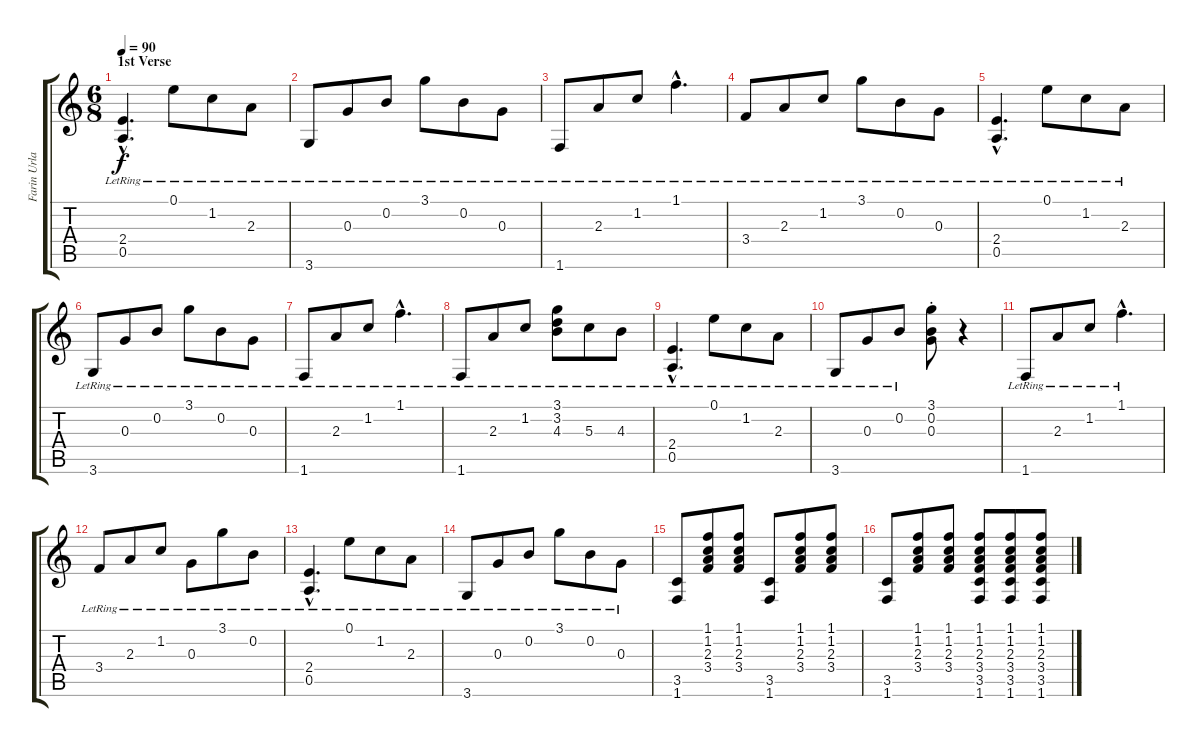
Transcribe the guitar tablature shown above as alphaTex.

\track ("Farin Urlaub" "Farin Urla") {instrument electricguitarclean}
\staff {score tabs}
\tuning (E4 B3 G3 D3 A2 E2) {hide}
\ts (6 8)
\section ("" "1st Verse")
\tempo 90
\clef g2
\ks aminor
(2.4{hac lr} 0.5{hac lr}).4{d dy f} 0.1{lr}.8 1.2{lr}.8 2.3{lr}.8 |
3.6{lr}.8 0.3{lr}.8 0.2{lr}.8 3.1{lr}.8 0.2{lr}.8 0.3{lr}.8 |
1.6{lr}.8 2.3{lr}.8 1.2{lr}.8 1.1{hac lr}.4{d} |
3.4{lr}.8 2.3{lr}.8 1.2{lr}.8 3.1{lr}.8 0.2{lr}.8 0.3{lr}.8 |
(2.4{hac lr} 0.5{hac lr}).4{d} 0.1{lr}.8 1.2{lr}.8 2.3{lr}.8 |
3.6{lr}.8 0.3{lr}.8 0.2{lr}.8 3.1{lr}.8 0.2{lr}.8 0.3{lr}.8 |
1.6{lr}.8 2.3{lr}.8 1.2{lr}.8 1.1{hac lr}.4{d} |
1.6{lr}.8 2.3{lr}.8 1.2{lr}.8 (3.1{lr} 3.2{lr} 4.3{lr}).8 5.3{lr}.8 4.3{lr}.8 |
(2.4{hac lr} 0.5{hac lr}).4{d} 0.1{lr}.8 1.2{lr}.8 2.3{lr}.8 |
3.6{lr}.8 0.3{lr}.8 0.2{lr}.8 (3.1{st} 0.2{st} 0.3{st}).8 r.4 |
1.6{lr}.8 2.3{lr}.8 1.2{lr}.8 1.1{hac lr}.4{d} |
3.4{lr}.8 2.3{lr}.8 1.2{lr}.8 0.3{lr}.8 3.1{lr}.8 0.2{lr}.8 |
(2.4{hac lr} 0.5{hac lr}).4{d} 0.1{lr}.8 1.2{lr}.8 2.3{lr}.8 |
3.6{lr}.8 0.3{lr}.8 0.2{lr}.8 3.1{lr}.8 0.2{lr}.8 0.3{lr}.8 |
(3.5 1.6).8{instrument distortionguitar} (1.1 1.2 2.3 3.4).8 (1.1 1.2 2.3 3.4).8 (3.5 1.6).8 (1.1 1.2 2.3 3.4).8 (1.1 1.2 2.3 3.4).8 |
(3.5 1.6).8 (1.1 1.2 2.3 3.4).8 (1.1 1.2 2.3 3.4).8 (1.1 1.2 2.3 3.4 3.5 1.6).8 (1.1 1.2 2.3 3.4 3.5 1.6).8 (1.1 1.2 2.3 3.4 3.5 1.6).8
